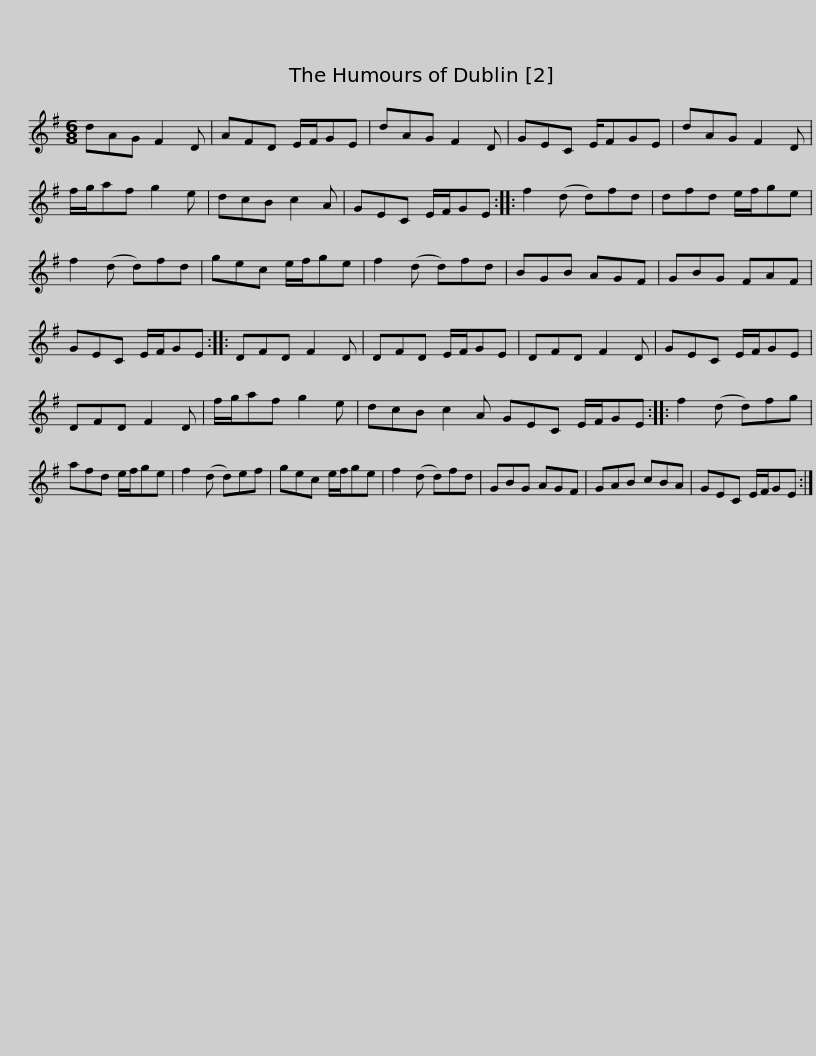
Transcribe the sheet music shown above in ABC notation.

X:1
L:1/8
M:6/8
I:linebreak $
K:G
V:1 treble
V:1
 dAG F2 D | AFD E/F/GE | dAG F2 D | GEC E/FGE | dAG F2 D | %5
 f/g/af g2 e | dcB c2 A |$ GEC E/F/GE :: f2 (d d)fd | dfd e/f/ge | %10
 f2 (d d)fd | gec e/f/ge | f2 (d d)fd | BGB AGF |$ GBG FAF | %15
 GEC E/F/GE :: DFD F2 D | DFD E/F/GE | DFD F2 D | GEC E/F/GE | %20
 DFD F2 D |$ f/g/af g2 e | dcB c2 A GEC E/F/GE :: f2 (d d)fg | afd e/f/ge | %25
 f2 (d d)ef | gec e/f/ge |$ f2 (d d)fd | GBG AGF | GAB cBA | %30
 GEC E/F/GE :| %31
